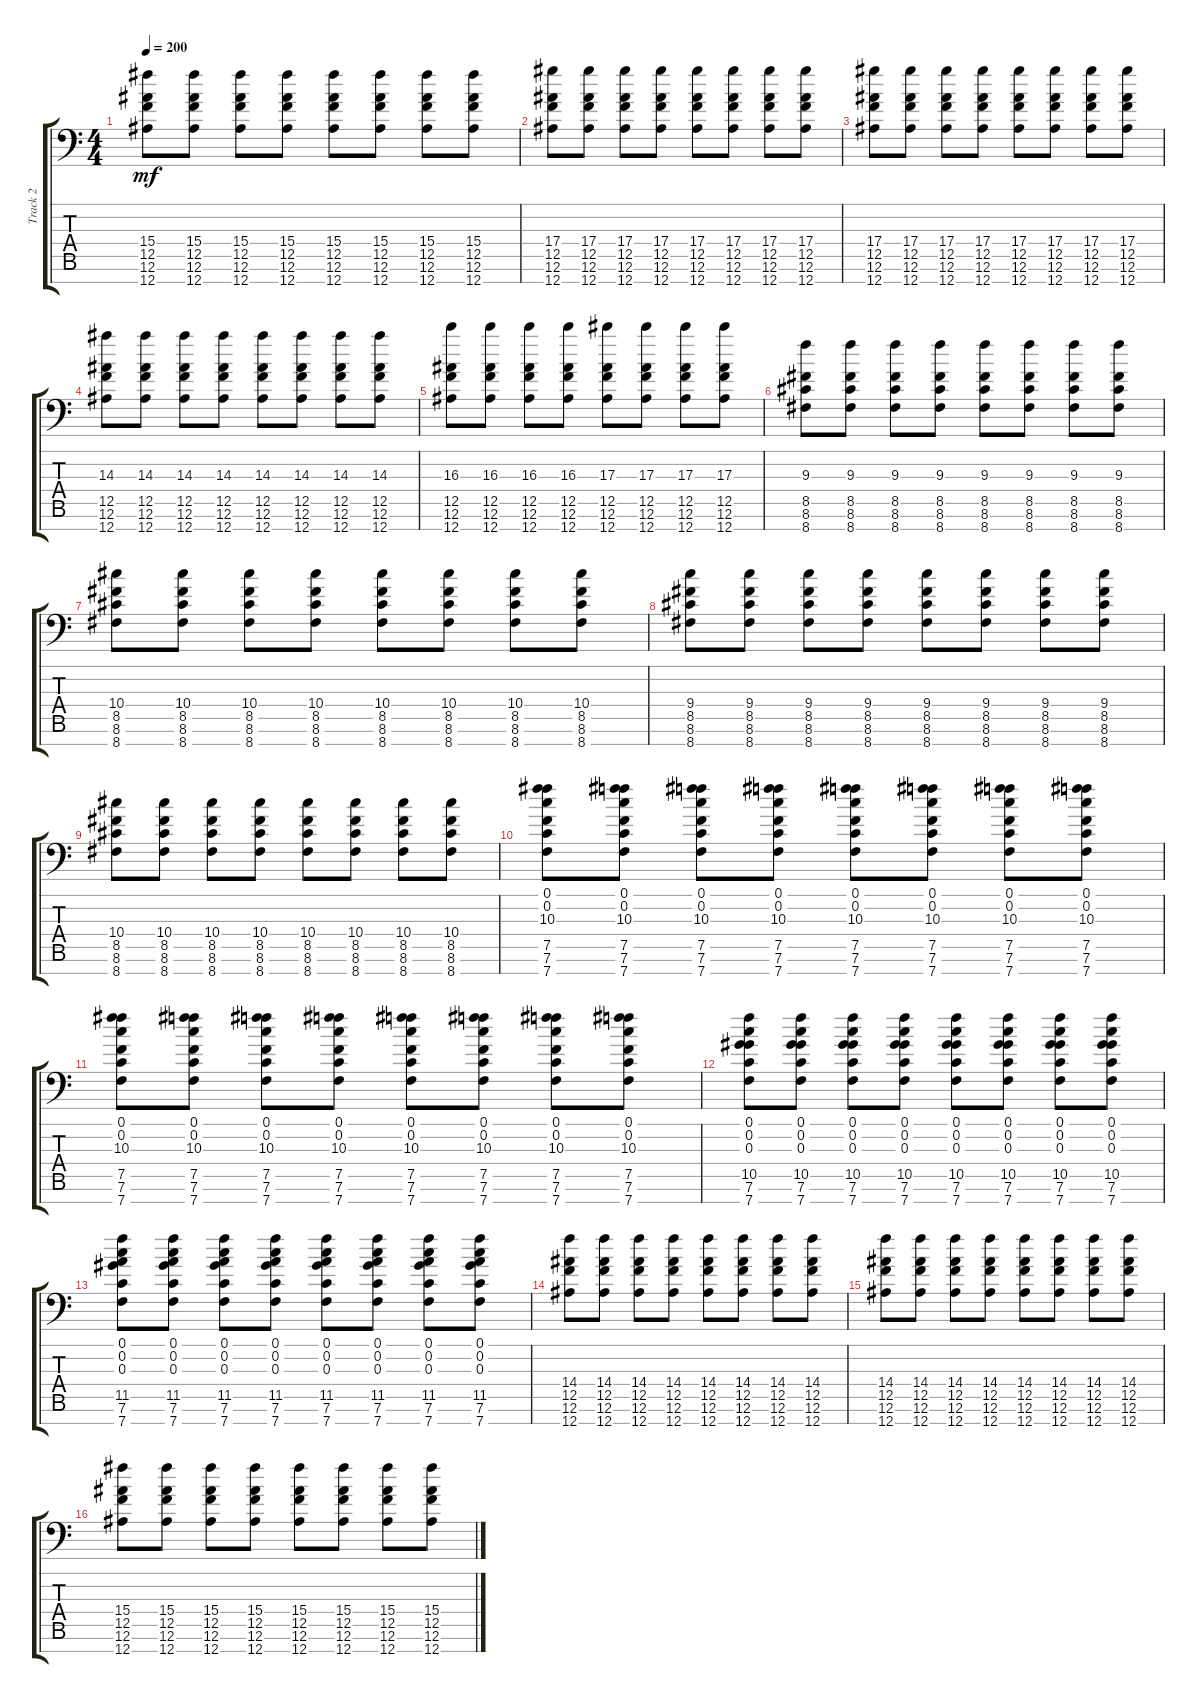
\track ("Track 2" "Track 2") {instrument distortionguitar}
\staff {score tabs}
\tuning (F4 C4 Ab3 Eb3 Bb2 F2 Bb1) {hide}
\ts (4 4)
\tempo 200
\clef f4
\ks c
(15.4 12.5 12.6 12.7).8{dy mf} (15.4 12.5 12.6 12.7).8 (15.4 12.5 12.6 12.7).8 (15.4 12.5 12.6 12.7).8 (15.4 12.5 12.6 12.7).8 (15.4 12.5 12.6 12.7).8 (15.4 12.5 12.6 12.7).8 (15.4 12.5 12.6 12.7).8 |
(17.4 12.5 12.6 12.7).8 (17.4 12.5 12.6 12.7).8 (17.4 12.5 12.6 12.7).8 (17.4 12.5 12.6 12.7).8 (17.4 12.5 12.6 12.7).8 (17.4 12.5 12.6 12.7).8 (17.4 12.5 12.6 12.7).8 (17.4 12.5 12.6 12.7).8 |
(17.4 12.5 12.6 12.7).8 (17.4 12.5 12.6 12.7).8 (17.4 12.5 12.6 12.7).8 (17.4 12.5 12.6 12.7).8 (17.4 12.5 12.6 12.7).8 (17.4 12.5 12.6 12.7).8 (17.4 12.5 12.6 12.7).8 (17.4 12.5 12.6 12.7).8 |
(14.3 12.5 12.6 12.7).8 (14.3 12.5 12.6 12.7).8 (14.3 12.5 12.6 12.7).8 (14.3 12.5 12.6 12.7).8 (14.3 12.5 12.6 12.7).8 (14.3 12.5 12.6 12.7).8 (14.3 12.5 12.6 12.7).8 (14.3 12.5 12.6 12.7).8 |
(16.3 12.5 12.6 12.7).8 (16.3 12.5 12.6 12.7).8 (16.3 12.5 12.6 12.7).8 (16.3 12.5 12.6 12.7).8 (17.3 12.5 12.6 12.7).8 (17.3 12.5 12.6 12.7).8 (17.3 12.5 12.6 12.7).8 (17.3 12.5 12.6 12.7).8 |
(9.3 8.5 8.6 8.7).8 (9.3 8.5 8.6 8.7).8 (9.3 8.5 8.6 8.7).8 (9.3 8.5 8.6 8.7).8 (9.3 8.5 8.6 8.7).8 (9.3 8.5 8.6 8.7).8 (9.3 8.5 8.6 8.7).8 (9.3 8.5 8.6 8.7).8 |
(10.4 8.5 8.6 8.7).8 (10.4 8.5 8.6 8.7).8 (10.4 8.5 8.6 8.7).8 (10.4 8.5 8.6 8.7).8 (10.4 8.5 8.6 8.7).8 (10.4 8.5 8.6 8.7).8 (10.4 8.5 8.6 8.7).8 (10.4 8.5 8.6 8.7).8 |
(9.4 8.5 8.6 8.7).8 (9.4 8.5 8.6 8.7).8 (9.4 8.5 8.6 8.7).8 (9.4 8.5 8.6 8.7).8 (9.4 8.5 8.6 8.7).8 (9.4 8.5 8.6 8.7).8 (9.4 8.5 8.6 8.7).8 (9.4 8.5 8.6 8.7).8 |
(10.4 8.5 8.6 8.7).8 (10.4 8.5 8.6 8.7).8 (10.4 8.5 8.6 8.7).8 (10.4 8.5 8.6 8.7).8 (10.4 8.5 8.6 8.7).8 (10.4 8.5 8.6 8.7).8 (10.4 8.5 8.6 8.7).8 (10.4 8.5 8.6 8.7).8 |
(0.1 0.2 10.3 7.5 7.6 7.7).8 (0.1 0.2 10.3 7.5 7.6 7.7).8 (0.1 0.2 10.3 7.5 7.6 7.7).8 (0.1 0.2 10.3 7.5 7.6 7.7).8 (0.1 0.2 10.3 7.5 7.6 7.7).8 (0.1 0.2 10.3 7.5 7.6 7.7).8 (0.1 0.2 10.3 7.5 7.6 7.7).8 (0.1 0.2 10.3 7.5 7.6 7.7).8 |
(0.1 0.2 10.3 7.5 7.6 7.7).8 (0.1 0.2 10.3 7.5 7.6 7.7).8 (0.1 0.2 10.3 7.5 7.6 7.7).8 (0.1 0.2 10.3 7.5 7.6 7.7).8 (0.1 0.2 10.3 7.5 7.6 7.7).8 (0.1 0.2 10.3 7.5 7.6 7.7).8 (0.1 0.2 10.3 7.5 7.6 7.7).8 (0.1 0.2 10.3 7.5 7.6 7.7).8 |
(0.1 0.2 0.3 10.5 7.6 7.7).8 (0.1 0.2 0.3 10.5 7.6 7.7).8 (0.1 0.2 0.3 10.5 7.6 7.7).8 (0.1 0.2 0.3 10.5 7.6 7.7).8 (0.1 0.2 0.3 10.5 7.6 7.7).8 (0.1 0.2 0.3 10.5 7.6 7.7).8 (0.1 0.2 0.3 10.5 7.6 7.7).8 (0.1 0.2 0.3 10.5 7.6 7.7).8 |
(0.1 0.2 0.3 11.5 7.6 7.7).8 (0.1 0.2 0.3 11.5 7.6 7.7).8 (0.1 0.2 0.3 11.5 7.6 7.7).8 (0.1 0.2 0.3 11.5 7.6 7.7).8 (0.1 0.2 0.3 11.5 7.6 7.7).8 (0.1 0.2 0.3 11.5 7.6 7.7).8 (0.1 0.2 0.3 11.5 7.6 7.7).8 (0.1 0.2 0.3 11.5 7.6 7.7).8 |
(14.4 12.5 12.6 12.7).8 (14.4 12.5 12.6 12.7).8 (14.4 12.5 12.6 12.7).8 (14.4 12.5 12.6 12.7).8 (14.4 12.5 12.6 12.7).8 (14.4 12.5 12.6 12.7).8 (14.4 12.5 12.6 12.7).8 (14.4 12.5 12.6 12.7).8 |
(14.4 12.5 12.6 12.7).8 (14.4 12.5 12.6 12.7).8 (14.4 12.5 12.6 12.7).8 (14.4 12.5 12.6 12.7).8 (14.4 12.5 12.6 12.7).8 (14.4 12.5 12.6 12.7).8 (14.4 12.5 12.6 12.7).8 (14.4 12.5 12.6 12.7).8 |
(15.4 12.5 12.6 12.7).8 (15.4 12.5 12.6 12.7).8 (15.4 12.5 12.6 12.7).8 (15.4 12.5 12.6 12.7).8 (15.4 12.5 12.6 12.7).8 (15.4 12.5 12.6 12.7).8 (15.4 12.5 12.6 12.7).8 (15.4 12.5 12.6 12.7).8
